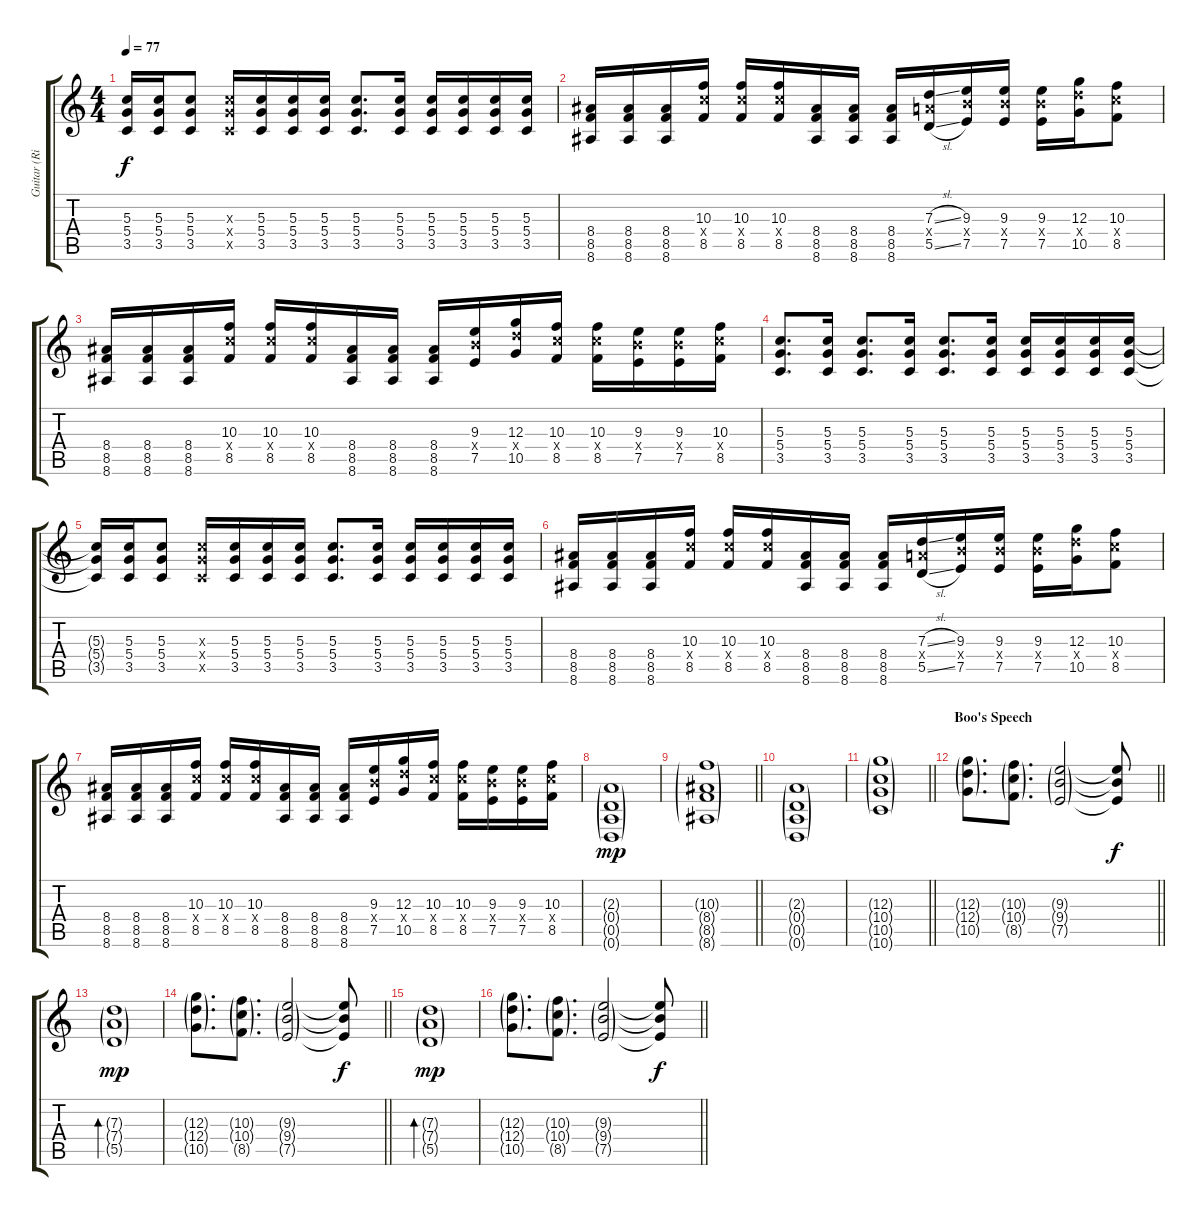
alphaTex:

\track ("Guitar (Right)" "Guitar (Ri") {instrument overdrivenguitar}
\staff {score tabs}
\tuning (E4 B3 G3 D3 A2 D2) {hide}
\ts (4 4)
\tempo 77
\clef g2
\ks c
(5.3{t} 5.4{t} 3.5{t}).16{dy f} (5.3 5.4 3.5).16 (5.3 5.4 3.5).8 (5.3{x} 5.4{x} 3.5{x}).16 (5.3 5.4 3.5).16 (5.3 5.4 3.5).16 (5.3 5.4 3.5).16 (5.3 5.4 3.5).8{d} (5.3 5.4 3.5).16 (5.3 5.4 3.5).16 (5.3 5.4 3.5).16 (5.3 5.4 3.5).16 (5.3 5.4 3.5).16 |
(8.4 8.5 8.6).16 (8.4 8.5 8.6).16 (8.4 8.5 8.6).16 (10.3 10.4{x} 8.5).16 (10.3 10.4{x} 8.5).16 (10.3 10.4{x} 8.5).16 (8.4 8.5 8.6).16 (8.4 8.5 8.6).16 (8.4 8.5 8.6).16 (7.3{sl} 7.4{x} 5.5{sl}).16 (9.3 9.4{x} 7.5).16 (9.3 9.4{x} 7.5).16 (9.3 9.4{x} 7.5).16 (12.3 12.4{x} 10.5).16 (10.3 10.4{x} 8.5).8 |
(8.4 8.5 8.6).16 (8.4 8.5 8.6).16 (8.4 8.5 8.6).16 (10.3 10.4{x} 8.5).16 (10.3 10.4{x} 8.5).16 (10.3 10.4{x} 8.5).16 (8.4 8.5 8.6).16 (8.4 8.5 8.6).16 (8.4 8.5 8.6).16 (9.3 9.4{x} 7.5).16 (12.3 12.4{x} 10.5).16 (10.3 10.4{x} 8.5).16 (10.3 10.4{x} 8.5).16 (9.3 9.4{x} 7.5).16 (9.3 9.4{x} 7.5).16 (10.3 10.4{x} 8.5).16 |
(5.3 5.4 3.5).8{d} (5.3 5.4 3.5).16 (5.3 5.4 3.5).8{d} (5.3 5.4 3.5).16 (5.3 5.4 3.5).8{d} (5.3 5.4 3.5).16 (5.3 5.4 3.5).16 (5.3 5.4 3.5).16 (5.3 5.4 3.5).16 (5.3 5.4 3.5).16 |
(5.3{t} 5.4{t} 3.5{t}).16 (5.3 5.4 3.5).16 (5.3 5.4 3.5).8 (5.3{x} 5.4{x} 3.5{x}).16 (5.3 5.4 3.5).16 (5.3 5.4 3.5).16 (5.3 5.4 3.5).16 (5.3 5.4 3.5).8{d} (5.3 5.4 3.5).16 (5.3 5.4 3.5).16 (5.3 5.4 3.5).16 (5.3 5.4 3.5).16 (5.3 5.4 3.5).16 |
(8.4 8.5 8.6).16 (8.4 8.5 8.6).16 (8.4 8.5 8.6).16 (10.3 10.4{x} 8.5).16 (10.3 10.4{x} 8.5).16 (10.3 10.4{x} 8.5).16 (8.4 8.5 8.6).16 (8.4 8.5 8.6).16 (8.4 8.5 8.6).16 (7.3{sl} 7.4{x} 5.5{sl}).16 (9.3 9.4{x} 7.5).16 (9.3 9.4{x} 7.5).16 (9.3 9.4{x} 7.5).16 (12.3 12.4{x} 10.5).16 (10.3 10.4{x} 8.5).8 |
(8.4 8.5 8.6).16 (8.4 8.5 8.6).16 (8.4 8.5 8.6).16 (10.3 10.4{x} 8.5).16 (10.3 10.4{x} 8.5).16 (10.3 10.4{x} 8.5).16 (8.4 8.5 8.6).16 (8.4 8.5 8.6).16 (8.4 8.5 8.6).16 (9.3 9.4{x} 7.5).16 (12.3 12.4{x} 10.5).16 (10.3 10.4{x} 8.5).16 (10.3 10.4{x} 8.5).16 (9.3 9.4{x} 7.5).16 (9.3 9.4{x} 7.5).16 (10.3 10.4{x} 8.5).16 |
(2.3{g} 0.4{g} 0.5{g} 0.6{g}).1{dy mp} |
\barLineRight lightlight
(10.3{g} 8.4{g} 8.5{g} 8.6{g}).1 |
(2.3{g} 0.4{g} 0.5{g} 0.6{g}).1 |
\barLineRight lightlight
(12.3{g} 10.4{g} 10.5{g} 10.6{g}).1 |
\section ("" "Boo's Speech")
\barLineRight lightlight
(12.3{g} 12.4{g} 10.5{g}).8{d} (10.3{g} 10.4{g} 8.5{g}).8{d} (9.3{g} 9.4{g} 7.5{g}).2 (9.3{t} 9.4{t} 7.5{t}).8{dy f} |
(7.3{g} 7.4{g} 5.5{g}).1{bd 240 dy mp} |
\barLineRight lightlight
(12.3{g} 12.4{g} 10.5{g}).8{d} (10.3{g} 10.4{g} 8.5{g}).8{d} (9.3{g} 9.4{g} 7.5{g}).2 (9.3{t} 9.4{t} 7.5{t}).8{dy f} |
(7.3{g} 7.4{g} 5.5{g}).1{bd 240 dy mp} |
\barLineRight lightlight
(12.3{g} 12.4{g} 10.5{g}).8{d} (10.3{g} 10.4{g} 8.5{g}).8{d} (9.3{g} 9.4{g} 7.5{g}).2 (9.3{t} 9.4{t} 7.5{t}).8{dy f}
